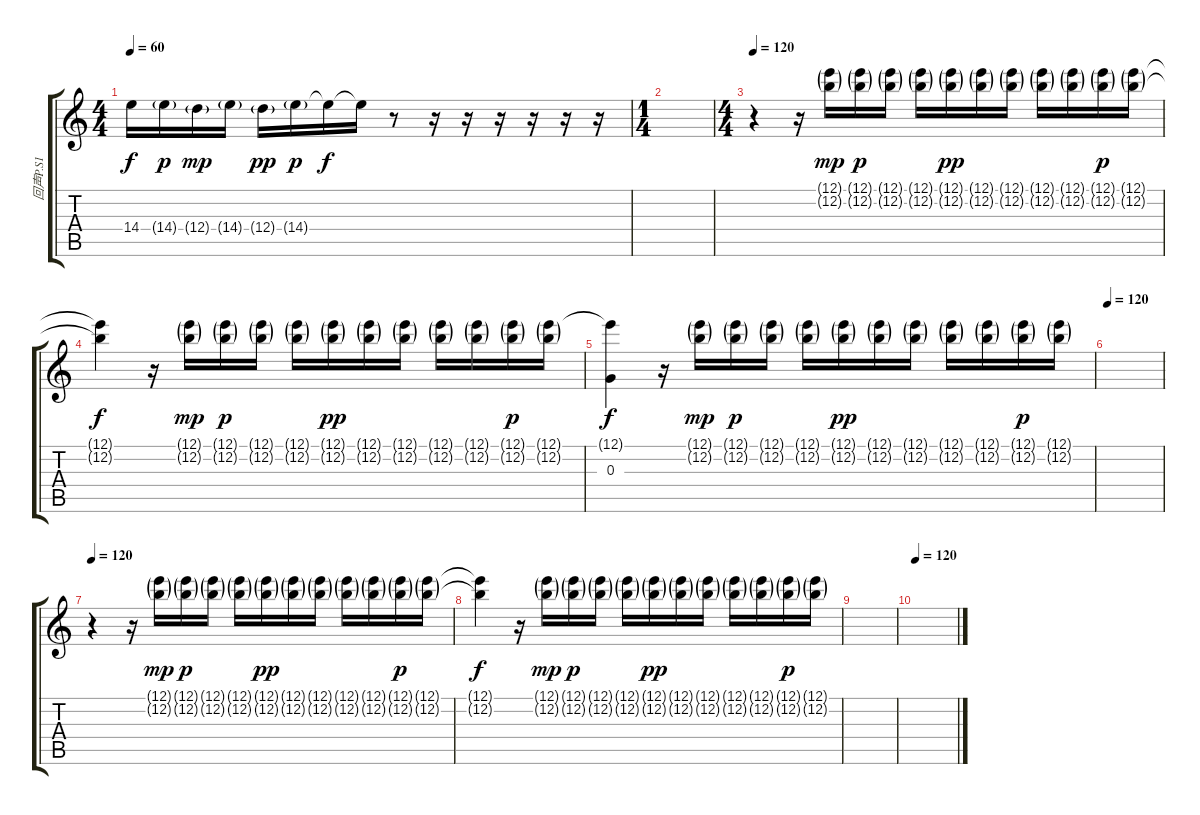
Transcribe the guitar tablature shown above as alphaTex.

\track ("回声P.S1" "回声P.S1") {instrument electricguitarmuted}
\staff {score tabs}
\tuning (E4 B3 G3 D3 A2 E2) {hide}
\ts (4 4)
\tempo 60
\clef g2
\ks c
14.4{t}.16{dy f} 14.4{g}.16{dy p} 12.4{g}.16{dy mp} 14.4{g}.16 12.4{g}.16{dy pp} 14.4{g}.16{dy p} 14.4{t}.16{dy f} 14.4{t}.16 r.8 r.16 r.16 r.16 r.16 r.16 r.16 |
\ts (1 4)
|
\ts (4 4)
\tempo 120
r.4 r.16 (12.1{g} 12.2{g}).16{dy mp volume 10} (12.1{g} 12.2{g}).16{dy p} (12.1{g} 12.2{g}).16 (12.1{g} 12.2{g}).16 (12.1{g} 12.2{g}).16{dy pp} (12.1{g} 12.2{g}).16 (12.1{g} 12.2{g}).16 (12.1{g} 12.2{g}).16 (12.1{g} 12.2{g}).16 (12.1{g} 12.2{g}).16{dy p} (12.1{g} 12.2{g}).16 |
(12.1{t} 12.2{t}).4{dy f} r.16 (12.1{g} 12.2{g}).16{dy mp} (12.1{g} 12.2{g}).16{dy p} (12.1{g} 12.2{g}).16 (12.1{g} 12.2{g}).16 (12.1{g} 12.2{g}).16{dy pp} (12.1{g} 12.2{g}).16 (12.1{g} 12.2{g}).16 (12.1{g} 12.2{g}).16 (12.1{g} 12.2{g}).16 (12.1{g} 12.2{g}).16{dy p} (12.1{g} 12.2{g}).16 |
(12.1{t} 0.3).4{dy f} r.16 (12.1{g} 12.2{g}).16{dy mp} (12.1{g} 12.2{g}).16{dy p} (12.1{g} 12.2{g}).16 (12.1{g} 12.2{g}).16 (12.1{g} 12.2{g}).16{dy pp} (12.1{g} 12.2{g}).16 (12.1{g} 12.2{g}).16 (12.1{g} 12.2{g}).16 (12.1{g} 12.2{g}).16 (12.1{g} 12.2{g}).16{dy p} (12.1{g} 12.2{g}).16 |
\tempo 120
|
\tempo 120
r.4 r.16 (12.1{g} 12.2{g}).16{dy mp} (12.1{g} 12.2{g}).16{dy p} (12.1{g} 12.2{g}).16 (12.1{g} 12.2{g}).16 (12.1{g} 12.2{g}).16{dy pp} (12.1{g} 12.2{g}).16 (12.1{g} 12.2{g}).16 (12.1{g} 12.2{g}).16 (12.1{g} 12.2{g}).16 (12.1{g} 12.2{g}).16{dy p} (12.1{g} 12.2{g}).16 |
(12.1{t} 12.2{t}).4{dy f} r.16 (12.1{g} 12.2{g}).16{dy mp} (12.1{g} 12.2{g}).16{dy p} (12.1{g} 12.2{g}).16 (12.1{g} 12.2{g}).16 (12.1{g} 12.2{g}).16{dy pp} (12.1{g} 12.2{g}).16 (12.1{g} 12.2{g}).16 (12.1{g} 12.2{g}).16 (12.1{g} 12.2{g}).16 (12.1{g} 12.2{g}).16{dy p} (12.1{g} 12.2{g}).16 |
|
\tempo 120
